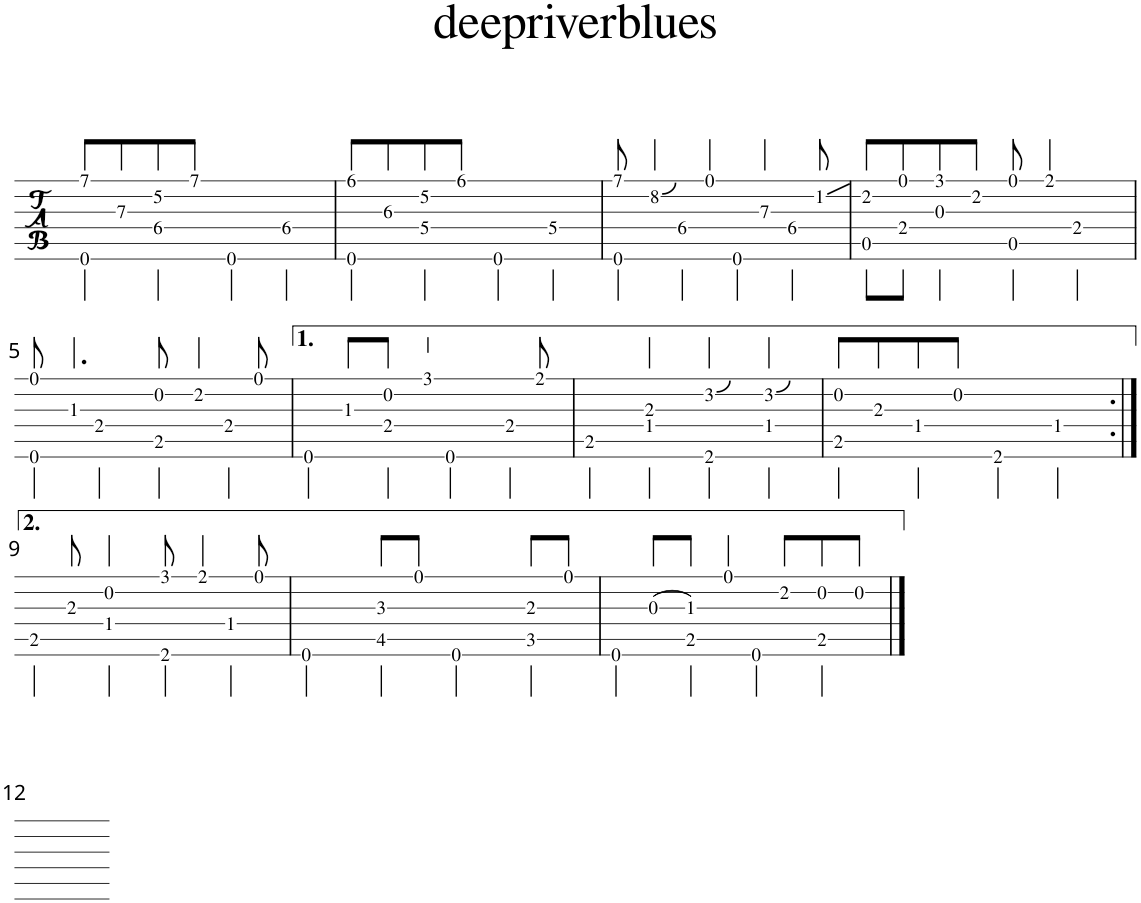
**kern
*part1
*staff1
*I"Guitar
*I'Guit.
*stria6
*
*k[]
*M4/4
=1
*^
8b/L	4EE\
8d/	.
8e/	4G#\
8b/J	.
2r	4EE\
.	4G#\
=2	=2
8b-/L	4EE\
8c#/	.
8e/	4G\
8b-/J	.
2r	4EE\
.	4G\
=3	=3
8b/	4EE\
4g/	.
.	4G#\
4e/	.
.	4EE\
4d/	.
.	4G#\
8c/	.
=4	=4
8c#/L	8AA\L
8e/	8E\J
8g/	4G\
8c#/J	.
8e/	4AA\
4f#/	.
.	4E\
8r	.
!!LO:LB:g=z	!!
=5	=5
8e/	4EE\
4.G#/	.
.	4E\
8B/	4BB\
4c#/	.
.	4E\
8e/	.
=6	=6
8r	4EE\
8G#/L	.
8B/J	4E\
2g/	.
.	4EE\
.	4E\
8f#/	.
=7	=7
4r	4BB\
4A/	4E-\
4d/	4FF#\
4d/	4E-\
=8	=8
8B/L	4BB\
8A/	.
8E-/	4E-\
8B/J	.
2r	4FF#\
.	4E-\
!!LO:LB:g=z	!!
=9:|!	=9:|!
8r	4BB\
8A/	.
4B/	4E-\
8g/	4FF#\
4f#/	.
.	4E-\
8e/	.
=10	=10
8r	4EE\
8r	.
8B-/L	4C#\
8e/J	.
8r	4EE\
8r	.
8A/L	4C\
8e/J	.
=11	=11
8r	4EE\
(8G/L	.
8G#/J)	4BB\
4e/	.
.	4EE\
8c#/L	.
8B/	4BB\
8B/J	.
*v	*v
!!LO:LB:g=z
==12
1ryy
=-
*-
